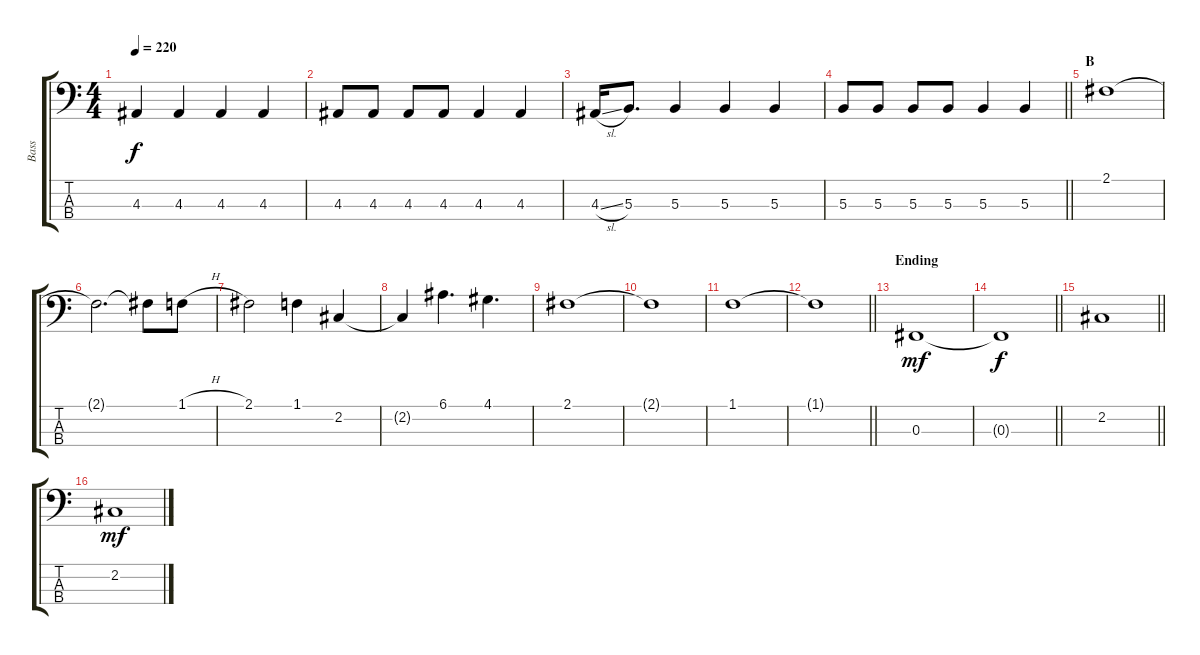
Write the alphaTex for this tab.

\track ("Bass" "Bass") {instrument electricbasspick}
\staff {score tabs}
\tuning (E2 B1 Gb1 Db1) {hide}
\ts (4 4)
\tempo 220
\clef f4
\ks c
4.3.4{dy f} 4.3.4 4.3.4 4.3.4 |
4.3.8 4.3.8 4.3.8 4.3.8 4.3.4 4.3.4 |
4.3{sl}.16 5.3.8{d} 5.3.4 5.3.4 5.3.4 |
\barLineRight lightlight
5.3.8 5.3.8 5.3.8 5.3.8 5.3.4 5.3.4 |
\section ("" "B")
2.1.1 |
2.1{t}.2{d} 2.1{t}.8 1.1{h}.8 |
2.1.2 1.1.4 2.2.4 |
2.2{t}.4 6.1.4{d} 4.1.4{d} |
2.1.1 |
2.1{t}.1 |
1.1.1 |
\barLineRight lightlight
1.1{t}.1 |
\section ("" "Ending")
0.3.1{dy mf} |
\barLineRight lightlight
0.3{t}.1{dy f} |
\barLineRight lightlight
2.2.1 |
2.2.1{dy mf}
